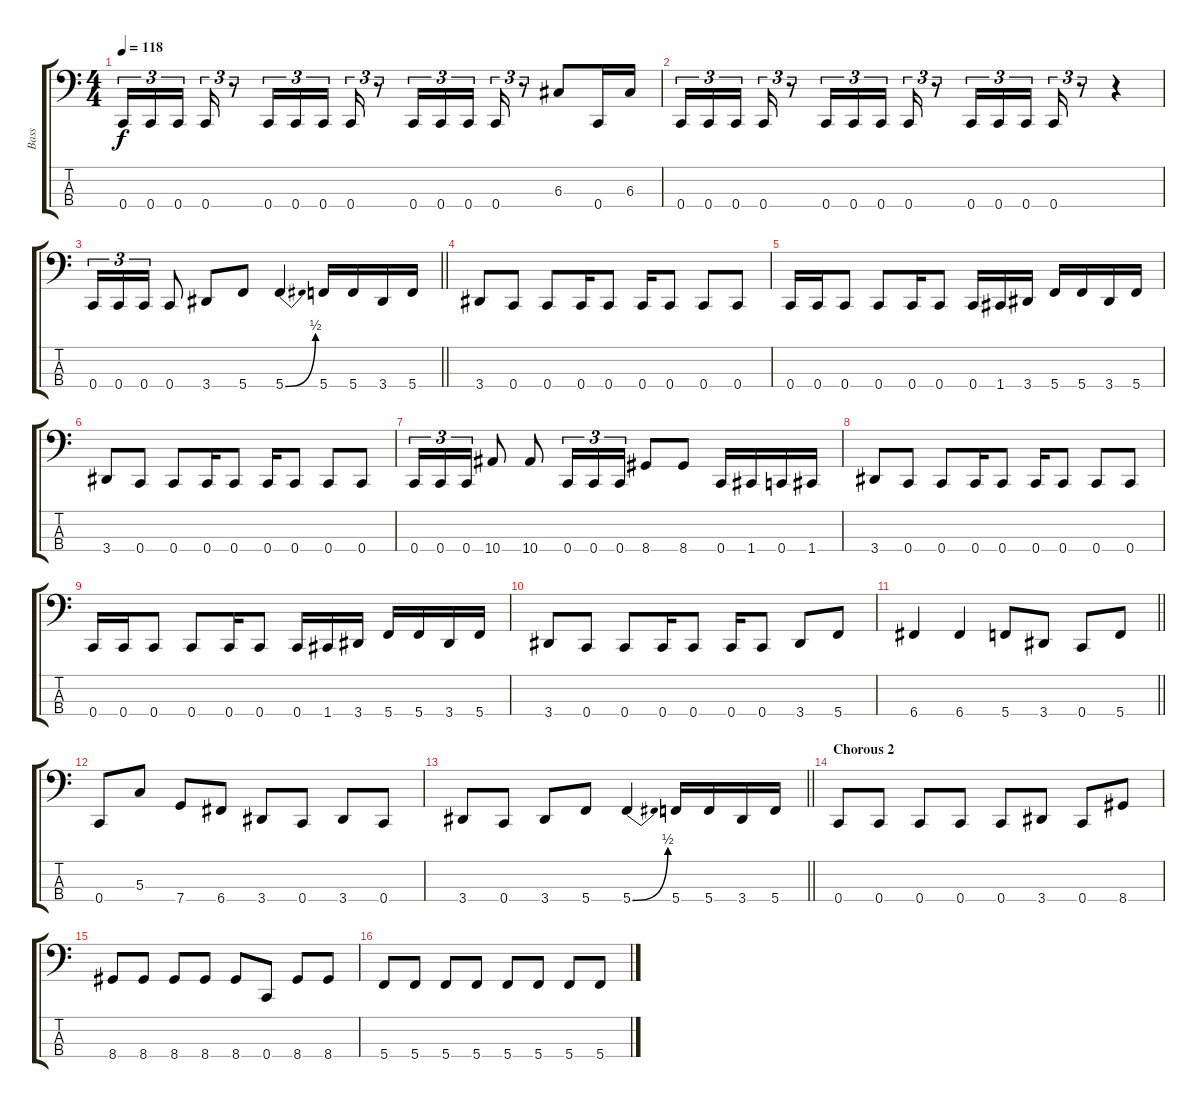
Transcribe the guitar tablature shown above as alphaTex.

\track ("Bass" "Bass") {instrument electricbassfinger}
\staff {score tabs}
\tuning (F2 C2 G1 C1) {hide}
\ts (4 4)
\tempo 118
\clef f4
\ks c
0.4.16{tu (3 2) dy f} 0.4.16{tu (3 2)} 0.4.16{tu (3 2) beam splitsecondary} 0.4.16{tu (3 2)} r.8{tu (3 2)} 0.4.16{tu (3 2)} 0.4.16{tu (3 2)} 0.4.16{tu (3 2) beam splitsecondary} 0.4.16{tu (3 2)} r.8{tu (3 2)} 0.4.16{tu (3 2)} 0.4.16{tu (3 2)} 0.4.16{tu (3 2) beam splitsecondary} 0.4.16{tu (3 2)} r.8{tu (3 2)} 6.3.8 0.4.16 6.3.16 |
0.4.16{tu (3 2)} 0.4.16{tu (3 2)} 0.4.16{tu (3 2) beam splitsecondary} 0.4.16{tu (3 2)} r.8{tu (3 2)} 0.4.16{tu (3 2)} 0.4.16{tu (3 2)} 0.4.16{tu (3 2) beam splitsecondary} 0.4.16{tu (3 2)} r.8{tu (3 2)} 0.4.16{tu (3 2)} 0.4.16{tu (3 2)} 0.4.16{tu (3 2) beam splitsecondary} 0.4.16{tu (3 2)} r.8{tu (3 2)} r.4 |
\barLineRight lightlight
0.4.16{tu (3 2)} 0.4.16{tu (3 2)} 0.4.16{tu (3 2)} 0.4.8 3.4.8 5.4.8 5.4{be (bend 0 0 60 2)}.4 5.4.16 5.4.16 3.4.16 5.4.16 |
\section ("" "")
3.4.8 0.4.8 0.4.8 0.4.16 0.4.8 0.4.16 0.4.8 0.4.8 0.4.8 |
0.4.16 0.4.16 0.4.8 0.4.8 0.4.16 0.4.8 0.4.16 1.4.16 3.4.16 5.4.16 5.4.16 3.4.16 5.4.16 |
3.4.8 0.4.8 0.4.8 0.4.16 0.4.8 0.4.16 0.4.8 0.4.8 0.4.8 |
0.4.16{tu (3 2)} 0.4.16{tu (3 2)} 0.4.16{tu (3 2)} 10.4.8 10.4.8 0.4.16{tu (3 2)} 0.4.16{tu (3 2)} 0.4.16{tu (3 2)} 8.4.8 8.4.8 0.4.16 1.4.16 0.4.16 1.4.16 |
3.4.8 0.4.8 0.4.8 0.4.16 0.4.8 0.4.16 0.4.8 0.4.8 0.4.8 |
0.4.16 0.4.16 0.4.8 0.4.8 0.4.16 0.4.8 0.4.16 1.4.16 3.4.16 5.4.16 5.4.16 3.4.16 5.4.16 |
3.4.8 0.4.8 0.4.8 0.4.16 0.4.8 0.4.16 0.4.8 3.4.8 5.4.8 |
\barLineRight lightlight
6.4.4 6.4.4 5.4.8 3.4.8 0.4.8 5.4.8 |
\section ("" "")
0.4.8 5.3.8 7.4.8 6.4.8 3.4.8 0.4.8 3.4.8 0.4.8 |
\barLineRight lightlight
3.4.8 0.4.8 3.4.8 5.4.8 5.4{be (bend 0 0 60 2)}.4 5.4.16 5.4.16 3.4.16 5.4.16 |
\section ("" "Chorous 2")
0.4.8 0.4.8 0.4.8 0.4.8 0.4.8 3.4.8 0.4.8 8.4.8 |
8.4.8 8.4.8 8.4.8 8.4.8 8.4.8 0.4.8 8.4.8 8.4.8 |
5.4.8 5.4.8 5.4.8 5.4.8 5.4.8 5.4.8 5.4.8 5.4.8
